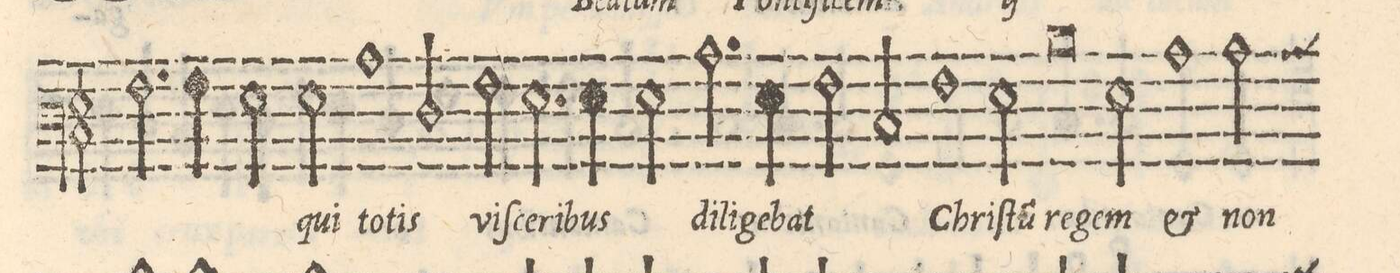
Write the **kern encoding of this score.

**kern	**text
*I"Basso	*
*clefF3	*
*k[]	*
*met(C|)	*
*M2/1	*
2.A\	-ti-
4A\	-fi-
=13-	=13-
2G\	-cem
*	*Xij
2G\	qui
1c	to-
=14-	=14-
2F/	-tis
2A\	viſ-
2.G\	-ce-
4G\	-ri-
=15-	=15-
2G\	-bus
2.c\	di-
4G\	-li-
2A\	-ge-
=16-	=16-
2E/	-bat
1A	Chriſ-
2G\	-tu(m)
=17-	=17-
0d	re-
=18-	=18-
2G\	-gem
1c	et
2c\	non
*-	*-
